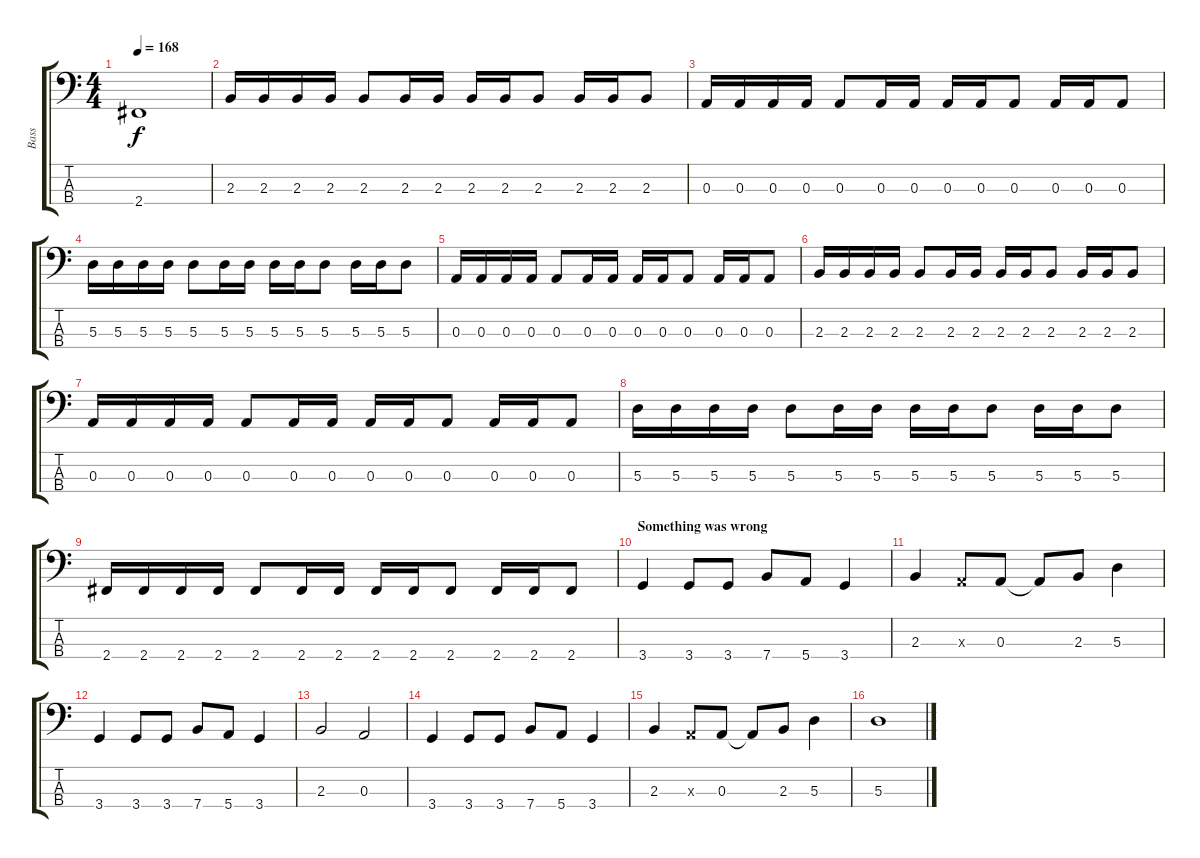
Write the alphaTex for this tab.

\track ("Bass" "Bass") {instrument electricbassfinger}
\staff {score tabs}
\tuning (G2 D2 A1 E1) {hide}
\ts (4 4)
\tempo 168
\clef f4
\ks c
2.4.1{dy f} |
\section ("" "")
2.3.16 2.3.16 2.3.16 2.3.16 2.3.8 2.3.16 2.3.16 2.3.16 2.3.16 2.3.8 2.3.16 2.3.16 2.3.8 |
0.3.16 0.3.16 0.3.16 0.3.16 0.3.8 0.3.16 0.3.16 0.3.16 0.3.16 0.3.8 0.3.16 0.3.16 0.3.8 |
5.3.16 5.3.16 5.3.16 5.3.16 5.3.8 5.3.16 5.3.16 5.3.16 5.3.16 5.3.8 5.3.16 5.3.16 5.3.8 |
0.3.16 0.3.16 0.3.16 0.3.16 0.3.8 0.3.16 0.3.16 0.3.16 0.3.16 0.3.8 0.3.16 0.3.16 0.3.8 |
2.3.16 2.3.16 2.3.16 2.3.16 2.3.8 2.3.16 2.3.16 2.3.16 2.3.16 2.3.8 2.3.16 2.3.16 2.3.8 |
0.3.16 0.3.16 0.3.16 0.3.16 0.3.8 0.3.16 0.3.16 0.3.16 0.3.16 0.3.8 0.3.16 0.3.16 0.3.8 |
5.3.16 5.3.16 5.3.16 5.3.16 5.3.8 5.3.16 5.3.16 5.3.16 5.3.16 5.3.8 5.3.16 5.3.16 5.3.8 |
2.4.16 2.4.16 2.4.16 2.4.16 2.4.8 2.4.16 2.4.16 2.4.16 2.4.16 2.4.8 2.4.16 2.4.16 2.4.8 |
\section ("" "Something was wrong")
3.4.4 3.4.8 3.4.8 7.4.8 5.4.8 3.4.4 |
2.3.4 0.3{x}.8 0.3.8 0.3{t}.8 2.3.8 5.3.4 |
3.4.4 3.4.8 3.4.8 7.4.8 5.4.8 3.4.4 |
2.3.2 0.3.2 |
3.4.4 3.4.8 3.4.8 7.4.8 5.4.8 3.4.4 |
2.3.4 0.3{x}.8 0.3.8 0.3{t}.8 2.3.8 5.3.4 |
\section ("" "")
5.3.1
